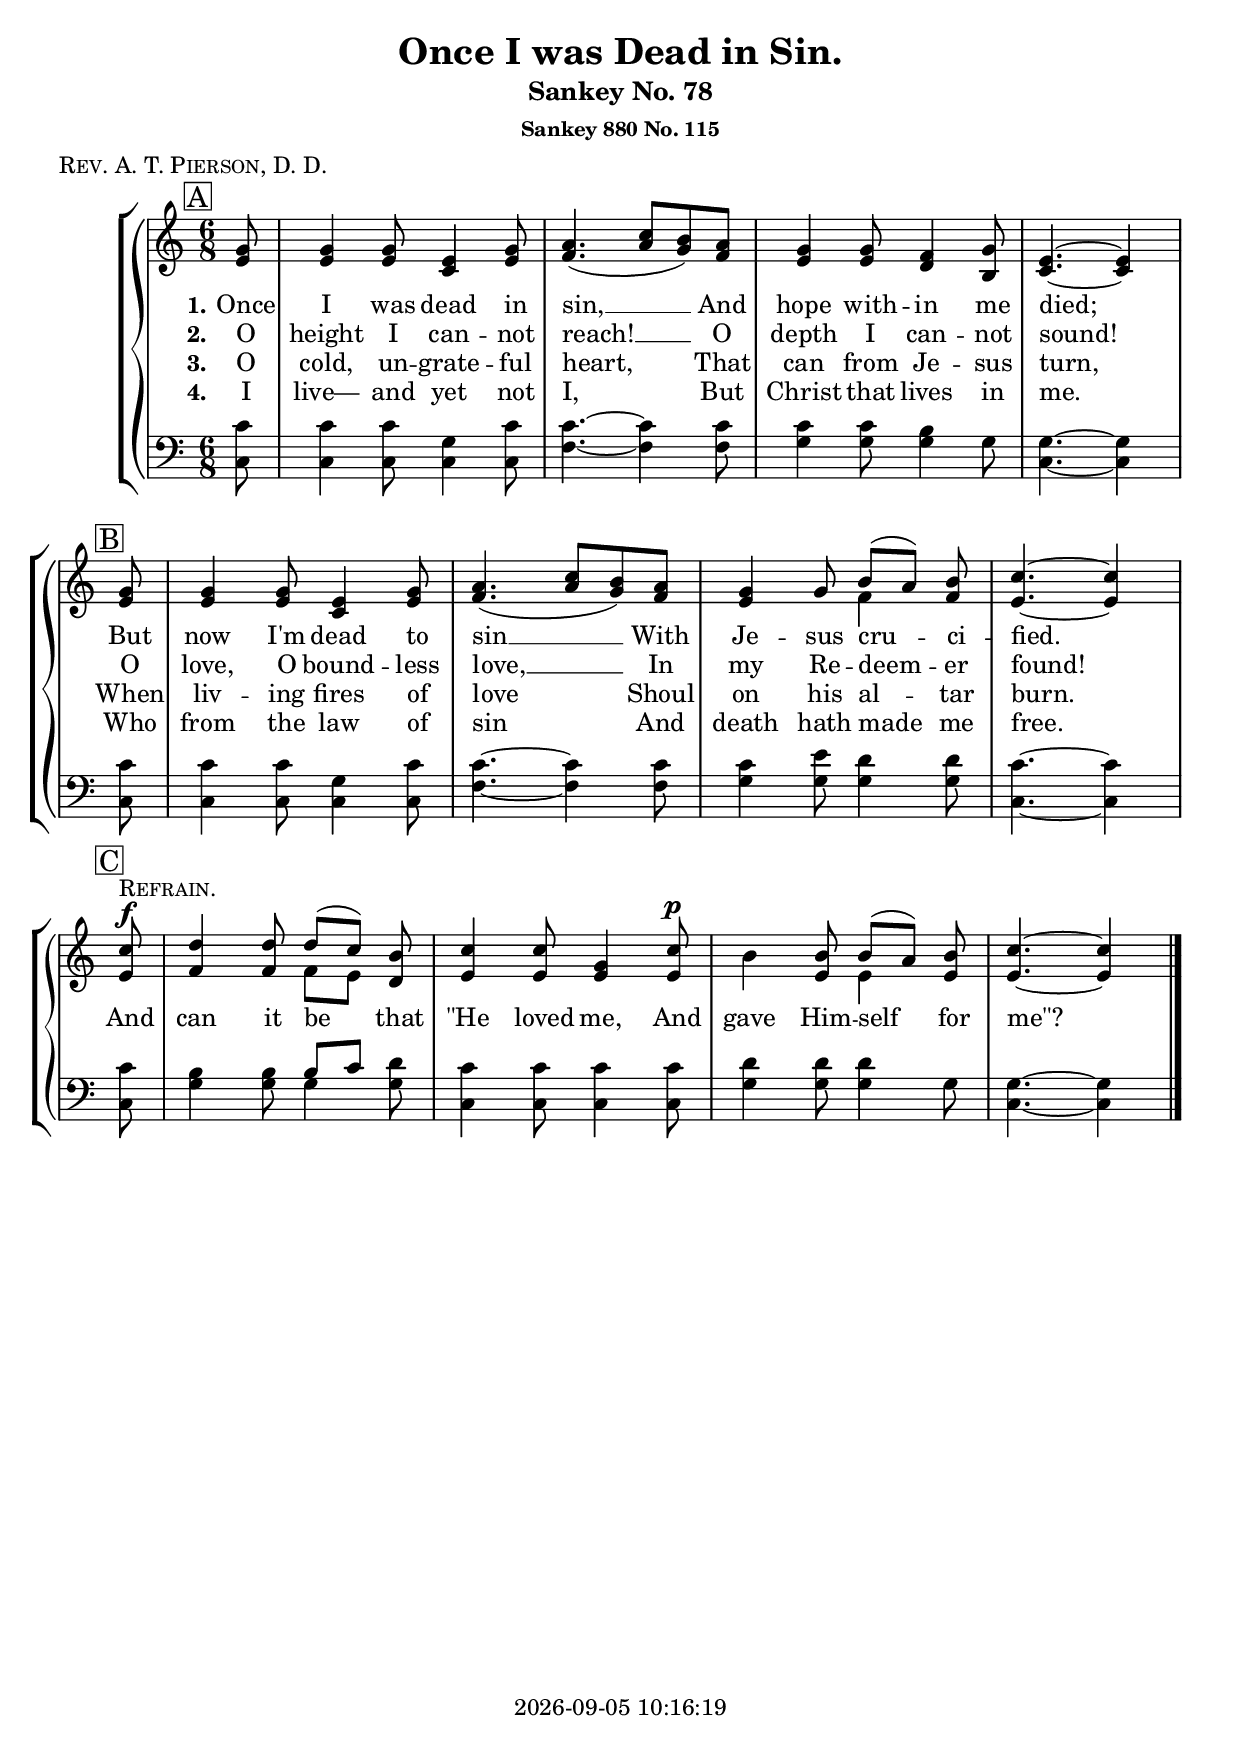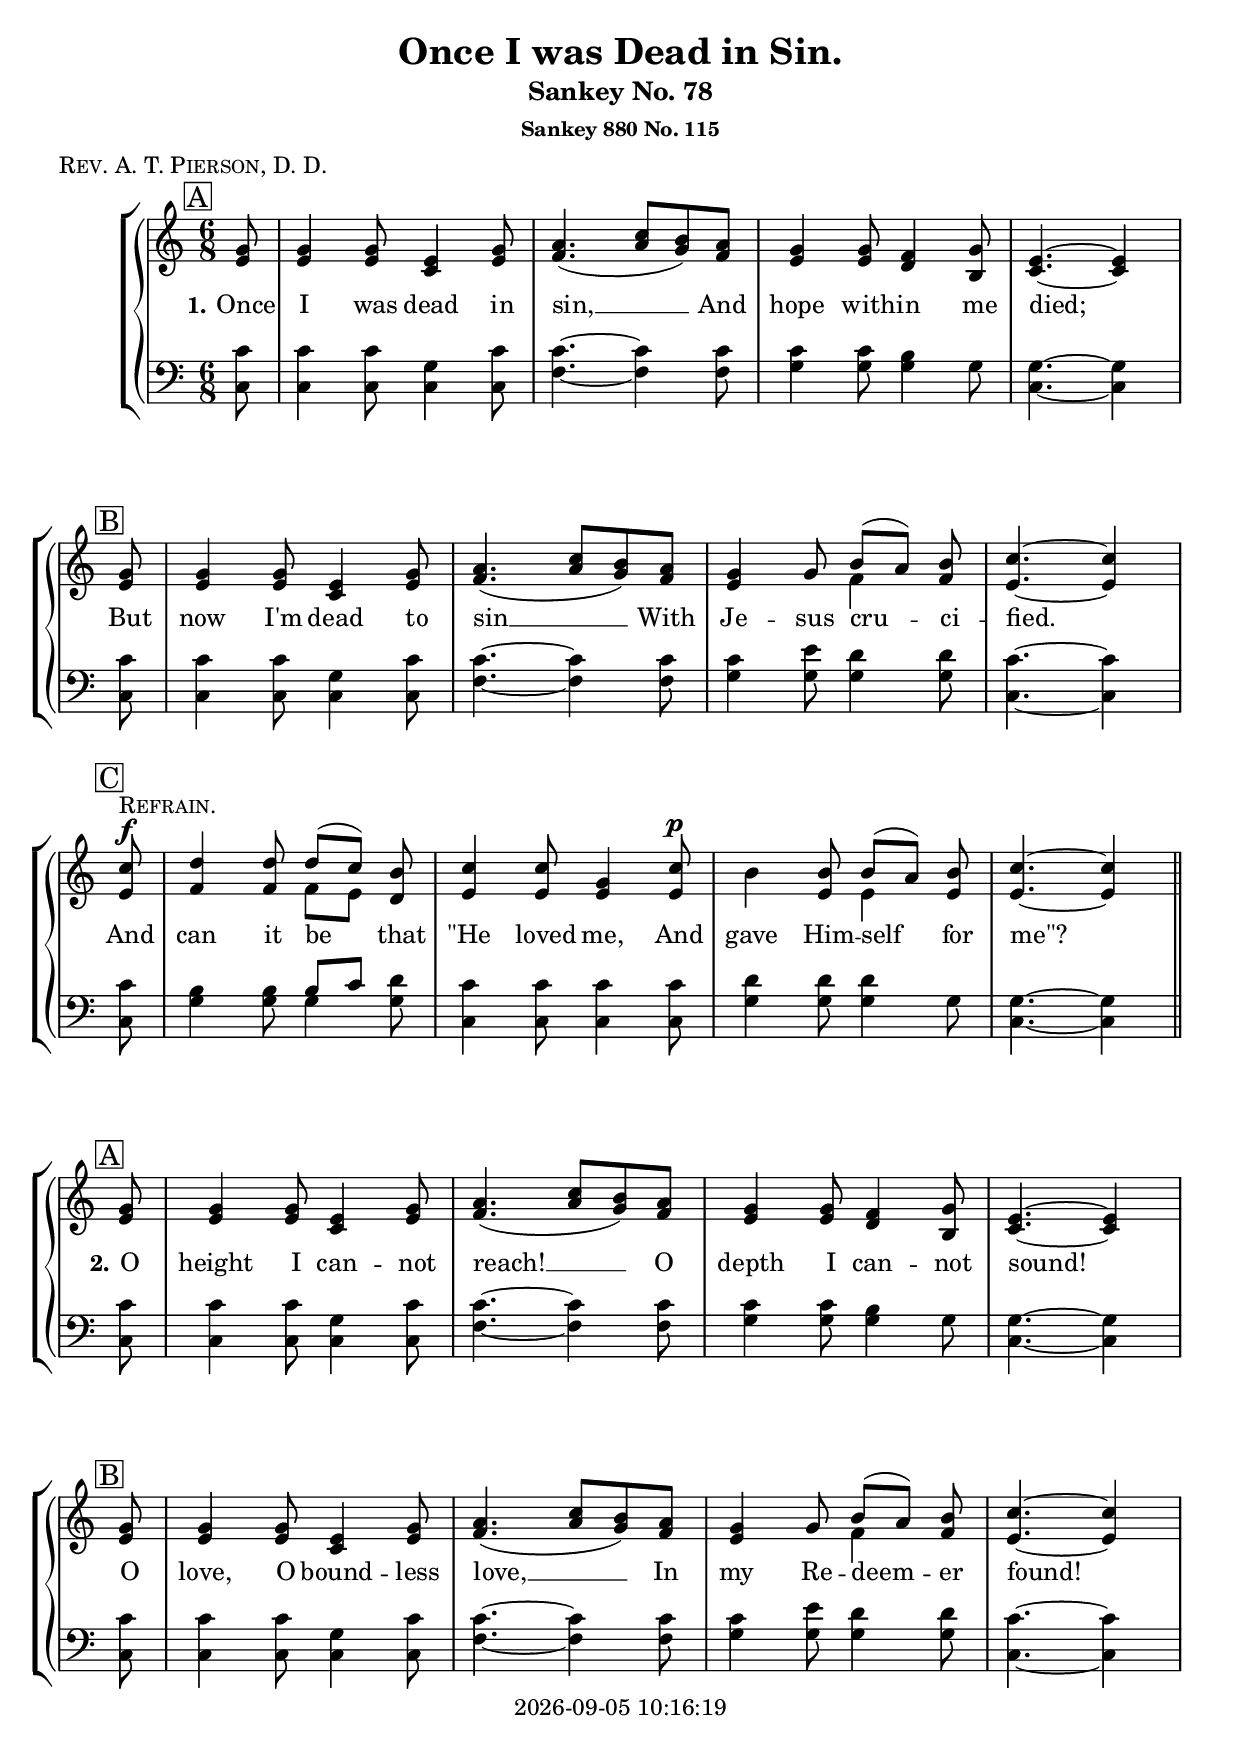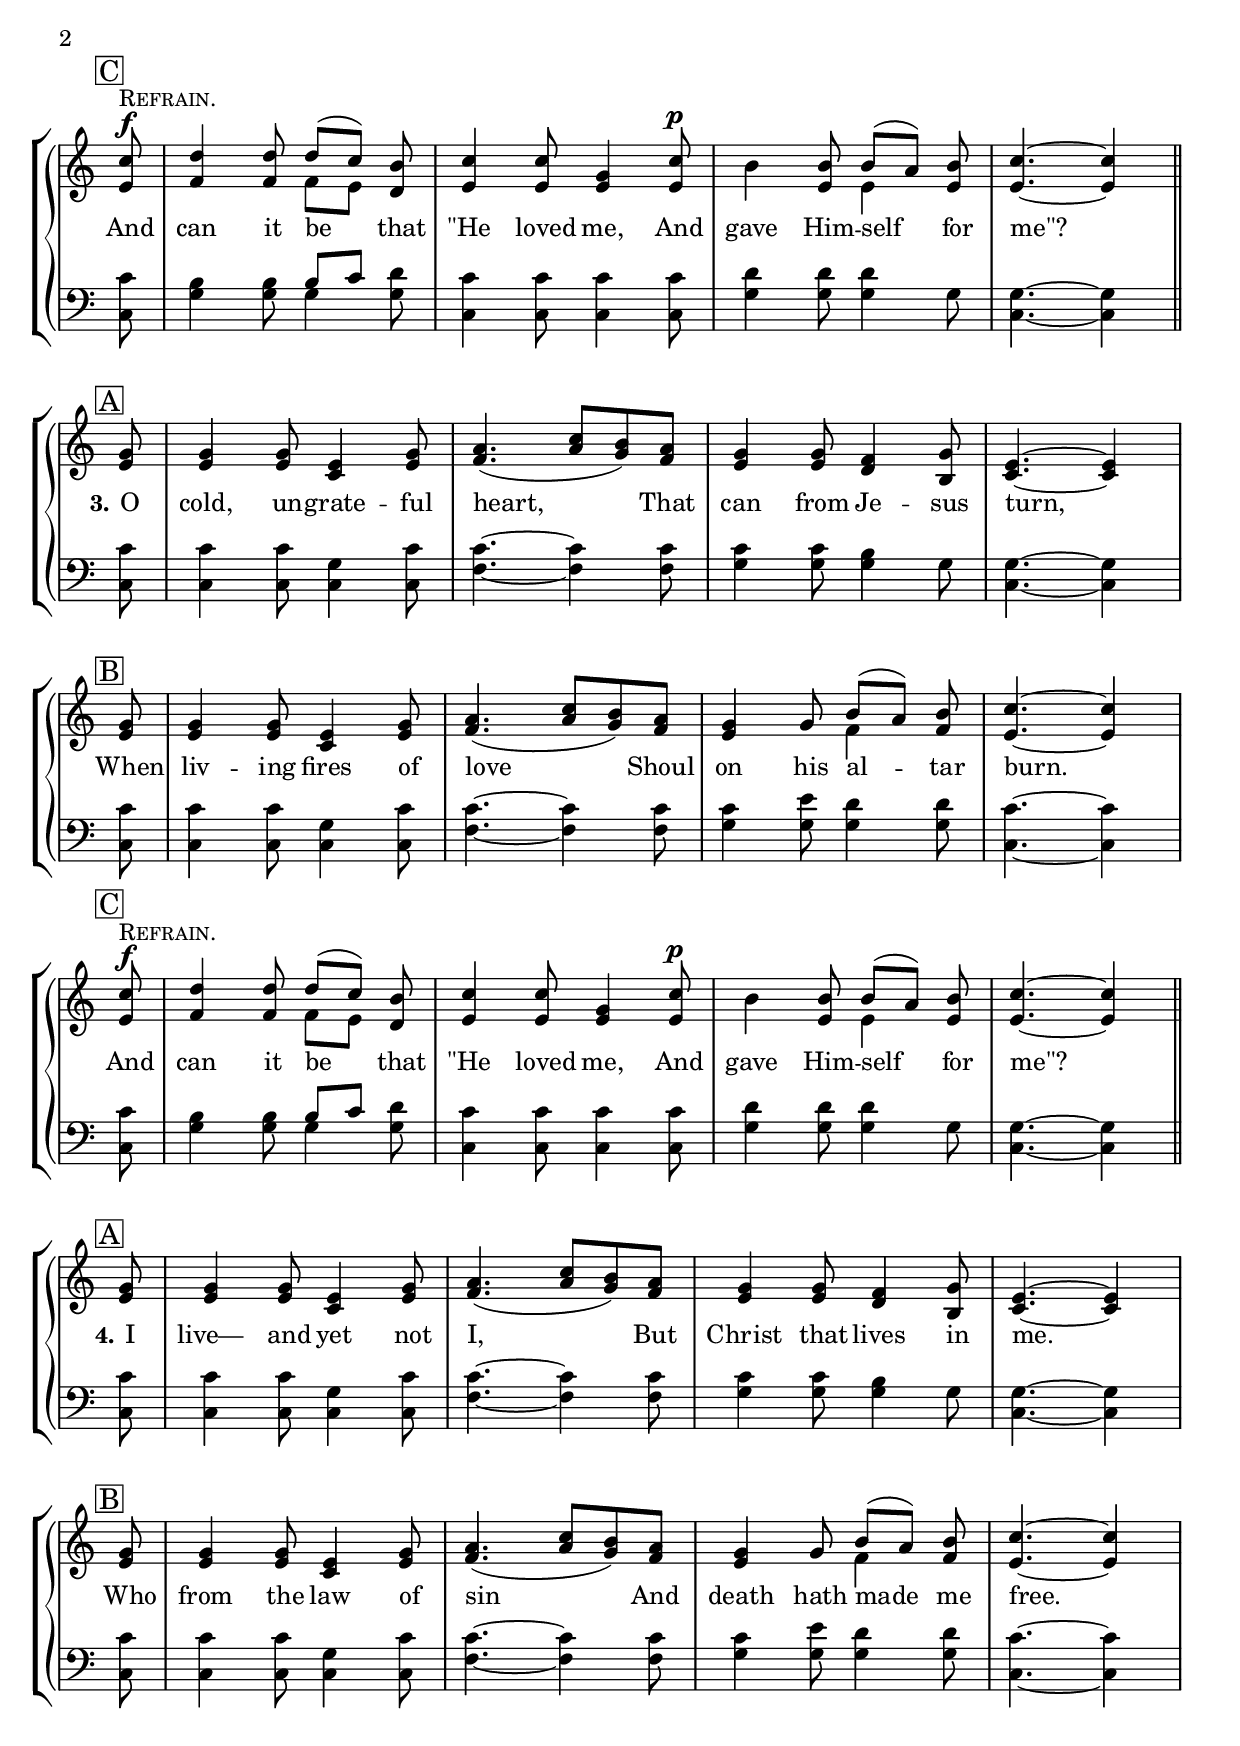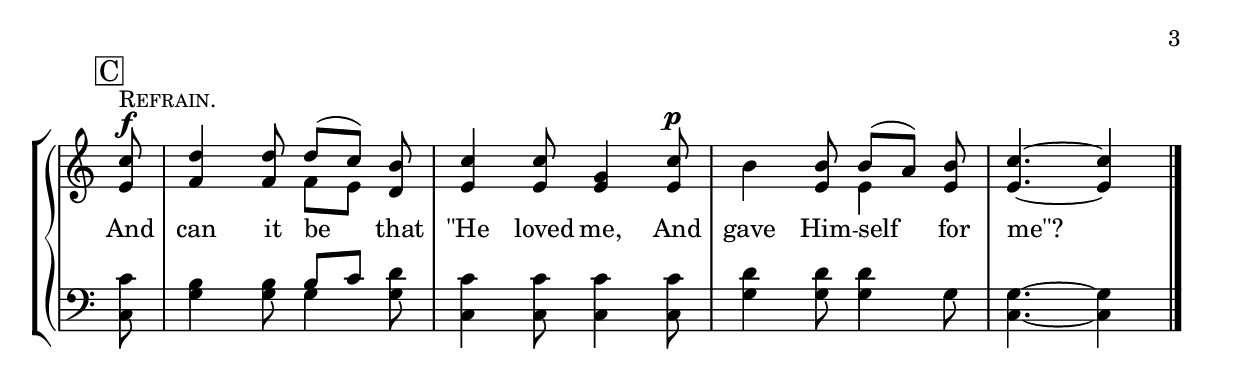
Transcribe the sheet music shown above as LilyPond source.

\version "2.22.0"

\include "articulate.ly"

today = #(strftime "%Y-%m-%d %H:%M:%S" (localtime (current-time)))

\header {
% centered at top
%  dedication  = "dedication"
  title       = "Once I was Dead in Sin."
  subtitle    = "Sankey No. 78"
  subsubtitle = "Sankey 880 No. 115"
%  instrument  = "instrument"
  
% arrangement of following lines:
%
%  poet    composer
%  meter   arranger
%  piece       opus

  composer    = ""
%  arranger    = \markup\smallCaps "P. P. Bliss."
%  opus        = "opus"

  poet        = \markup\smallCaps "Rev. A. T. Pierson, D. D."

% centered at bottom
% tagline     = "tagline" % default lilypond version
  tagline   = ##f
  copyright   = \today
}

% #(set-global-staff-size 16)

global = {
  \key c \major
  \time 6/8
  \partial 8
}

RehearsalTrack = {
% \set Score.currentBarNumber = #5
% \mark \markup { \circle "1a" }
  \mark \markup { \box "A" } s8 s2.*3 s4. s4
  \mark \markup { \box "B" } s8 s2.*3 s4. s4
  \mark \markup { \box "C" } s8 s2.*3 s4. s4
}

TempoTrack = {
  \set Score.tempoHideNote = ##t
  \tempo 4=120
}

soprano = \relative {
  g'8\omit\mf
  g4 8 e4 g8
  a4.(c8 b) a
  g4 8 f4 g8
  e4.~4 \bar "|" \break \partial 8 g8
  g4 8 e4 g8 % B
  a4.(c8 b) a
  g4 8 b(a) b
  c4.~4  \bar "|" \break \partial 8 c8^\f^\markup\smallCaps Refrain.
  d4 8 8(c) b
  c4 8 g4 c8^\p
  b4 8 8(a) b
  c4.~4
}

alto = \relative {
  e'8\omit\mf
  e4 8 c4 e8
  f4.(a8 g) f
  e4 8 d4 b8
  c4.~4 e8
  e4 8 c4 e8 % B
  f4.(a8 g) f
  e4 g8 f4 f8
  e4.~4 8\omit\f
  f4 8 8 e d % C
  e4 8 4 8\omit\p
  r4 8 4 8
  e4.~4
}

tenor = \relative {
  c'8\omit\mf
  c4 8 g4 c8
  c4.~4 8
  c4 8 b4 g8
  g4.~4 c8
  c4 8 g4 c8 % B
  c4.~4 c8
  c4 e8 d4 8
  c4.~4 8\omit\f
  b4 8 8 c d % C
  c4 8 4 8\omit\p
  d4 8 4 g,8
  g4.~4
}

bass= \relative {
  c8\omit\mf
  c4 8 4 8
  f4.~4 8
  g4 8 4 8
  c,4.~4 8
  c4 8 4 8
  f4.~4 8 % B
  g4 8 4 8
  c,4.~4 8\omit\f
  g'4 8 4 8 % C
  c,4 8 4 8\omit\p
  g'4 8 4 8
  c,4.~4
}

chorus = \lyricmode {
  And can it be that "\"He" loved me,
  And gave Him -- self for "me\"?"
}

wordsOne = \lyricmode {
  \set stanza = "1."
  Once I was dead in sin, __
  And hope with -- in me died;
  But now I'm dead to sin __
  With Je -- sus cru -- ci -- fied.
}
  
wordsTwo = \lyricmode {
  \set stanza = "2."
  O height I can -- not reach! __
  O depth I can -- not sound!
  O love, O bound -- less love, __
  In my Re -- deem -- er found!
}
  
wordsThree = \lyricmode {
  \set stanza = "3."
  O cold, un -- grate -- ful heart,
  That can from Je -- sus turn,
  When liv -- ing fires of love
  Shoul on his al -- tar burn.
}
  
wordsFour = \lyricmode {
  \set stanza = "4."
  I live— and yet not I,
  But Christ that lives in me.
  Who from the law of sin
  And death hath made me free.
}
  
wordsMidi = \lyricmode {
  \set stanza = "1."
  "Once " "I " "was " "dead " "in " "sin, " 
  "\nAnd " "hope " with "in " "me " "died; "
  "\nBut " "now " "I'm " "dead " "to " "sin " 
  "\nWith " Je "sus " cru ci "fied. "
  "\nAnd " "can " "it " "be " "that " "\"He " "loved " "me, "
  "\nAnd " "gave " Him "self " "for " "me\"? "

  \set stanza = "2."
  "\nO " "height " "I " can "not " "reach! " 
  "\nO " "depth " "I " can "not " "sound! "
  "\nO " "love, " "O " bound "less " "love, " 
  "\nIn " "my " Re deem "er " "found! "
  "\nAnd " "can " "it " "be " "that " "\"He " "loved " "me, "
  "\nAnd " "gave " Him "self " "for " "me\"? "

  \set stanza = "3."
  "\nO " "cold, " un grate "ful " "heart, "
  "\nThat " "can " "from " Je "sus " "turn, "
  "\nWhen " liv "ing " "fires " "of " "love "
  "\nShoul " "on " "his " al "tar " "burn. "
  "\nAnd " "can " "it " "be " "that " "\"He " "loved " "me, "
  "\nAnd " "gave " Him "self " "for " "me\"? "

  \set stanza = "4."
  "\nI " "live— " "and " "yet " "not " "I, "
  "\nBut " "Christ " "that " "lives " "in " "me. "
  "\nWho " "from " "the " "law " "of " "sin "
  "\nAnd " "death " "hath " "made " "me " "free. "
  "\nAnd " "can " "it " "be " "that " "\"He " "loved " "me, "
  "\nAnd " "gave " Him "self " "for " "me\"? "
}
  
nl = { \bar "||" \break }

\book {
  \bookOutputSuffix "repeat"
  \score {
%    \articulate
    \context GrandStaff <<
      <<
        \new ChoirStaff <<
                                  % Joint soprano/alto staff
          \new Staff \with { printPartCombineTexts = ##f }
          <<
            \new Voice \RehearsalTrack
            \new Voice \TempoTrack
            \new NullVoice = "aligner" \soprano
            \new Voice = "women" \partCombine { \global \soprano \bar "|." } { \global \alto }
            \new Lyrics \lyricsto "aligner" { \wordsOne \chorus }
            \new Lyrics \lyricsto "aligner"   \wordsTwo
            \new Lyrics \lyricsto "aligner"   \wordsThree
            \new Lyrics \lyricsto "aligner"   \wordsFour
          >>
                                  % Joint tenor/bass staff
          \new Staff \with { printPartCombineTexts = ##f }
          <<
            \clef "bass"
            \new Voice = "men" \partCombine { \global \tenor } { \global \bass }
          >>
        >>
      >>
    >>
    \layout {
      indent = 1.5\cm
      \context {
        \Staff \RemoveAllEmptyStaves
      }
    }
  }
}

\book {
  \bookOutputSuffix "single"
  \score {
    \context GrandStaff <<
      <<
        \new ChoirStaff <<
                                  % Joint soprano/alto staff
          \new Staff \with { printPartCombineTexts = ##f }
          <<
            \new Voice {
               \RehearsalTrack
               \RehearsalTrack
               \RehearsalTrack
               \RehearsalTrack
            }
            \new Voice {
              \TempoTrack
              \TempoTrack
              \TempoTrack
              \TempoTrack
            }
            \new NullVoice = "aligner" { \soprano \soprano \soprano \soprano }
            \new Voice = "women" \partCombine { \global \soprano \soprano \soprano \soprano \bar "|." }
                                               { \global \alto \nl \alto \nl \alto \nl \alto }
            \new Lyrics \lyricsto "aligner" { \wordsOne   \chorus
                                              \wordsTwo   \chorus
                                              \wordsThree \chorus
                                              \wordsFour  \chorus
                                            }
          >>
                                  % Joint tenor/bass staff
          \new Staff \with { printPartCombineTexts = ##f }
          <<
            \clef "bass"
            \new Voice = "men" \partCombine { \global \tenor \tenor \tenor \tenor }
                                            { \global \bass \bass \bass \bass }
          >>
        >>
      >>
    >>
    \layout {
      indent = 1.5\cm
      \context {
        \Staff \RemoveAllEmptyStaves
      }
    }
  }
}

\book {
  \bookOutputSuffix "midi"
  \score {
%    \articulate
    \context GrandStaff <<
      <<
        \new ChoirStaff <<
                                  % Joint soprano/alto staff
          \new Staff \with { printPartCombineTexts = ##f }
          <<
            \new Voice {
              \TempoTrack
              \TempoTrack
              \TempoTrack
              \TempoTrack
            }
            \new NullVoice = "aligner" { \soprano \soprano \soprano \soprano }
            \new Voice = "women" \partCombine { \global \soprano \soprano \soprano \soprano \bar "|." }
                                               { \global \alto \nl \alto \nl \alto \nl \alto }
            \new Lyrics \lyricsto "aligner" \wordsMidi
          >>
                                  % Joint tenor/bass staff
          \new Staff \with { printPartCombineTexts = ##f }
          <<
            \clef "bass"
            \new Voice = "men" \partCombine { \global \tenor \tenor \tenor \tenor }
                                            { \global \bass \bass \bass \bass }
          >>
        >>
      >>
    >>
    \midi {}
  }
}
